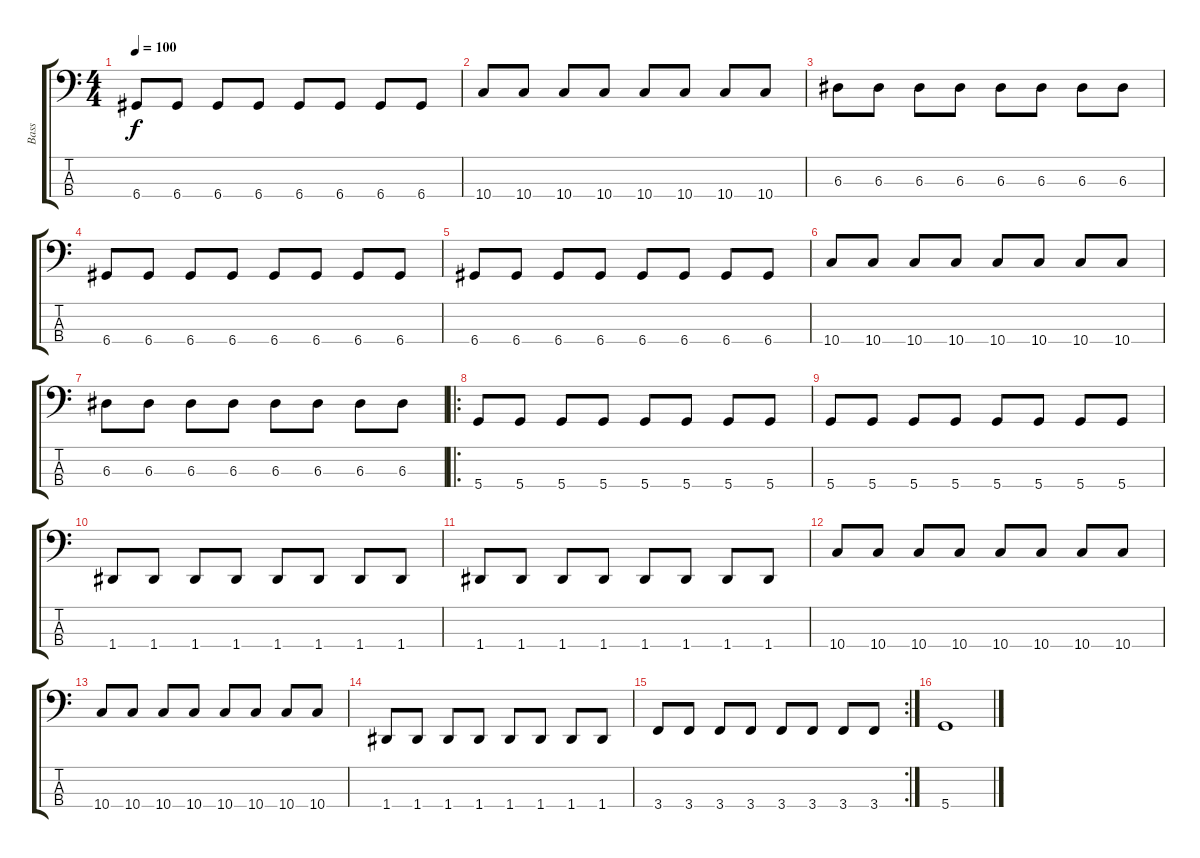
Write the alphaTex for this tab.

\track ("Bass" "Bass") {instrument electricbassfinger}
\staff {score tabs}
\tuning (G2 D2 A1 D1) {hide}
\ts (4 4)
\tempo 100
\clef f4
\ks c
6.4.8{dy f} 6.4.8 6.4.8 6.4.8 6.4.8 6.4.8 6.4.8 6.4.8 |
10.4.8 10.4.8 10.4.8 10.4.8 10.4.8 10.4.8 10.4.8 10.4.8 |
6.3.8 6.3.8 6.3.8 6.3.8 6.3.8 6.3.8 6.3.8 6.3.8 |
6.4.8 6.4.8 6.4.8 6.4.8 6.4.8 6.4.8 6.4.8 6.4.8 |
6.4.8 6.4.8 6.4.8 6.4.8 6.4.8 6.4.8 6.4.8 6.4.8 |
10.4.8 10.4.8 10.4.8 10.4.8 10.4.8 10.4.8 10.4.8 10.4.8 |
6.3.8 6.3.8 6.3.8 6.3.8 6.3.8 6.3.8 6.3.8 6.3.8 |
\ro
5.4.8 5.4.8 5.4.8 5.4.8 5.4.8 5.4.8 5.4.8 5.4.8 |
5.4.8 5.4.8 5.4.8 5.4.8 5.4.8 5.4.8 5.4.8 5.4.8 |
1.4.8 1.4.8 1.4.8 1.4.8 1.4.8 1.4.8 1.4.8 1.4.8 |
1.4.8 1.4.8 1.4.8 1.4.8 1.4.8 1.4.8 1.4.8 1.4.8 |
10.4.8 10.4.8 10.4.8 10.4.8 10.4.8 10.4.8 10.4.8 10.4.8 |
10.4.8 10.4.8 10.4.8 10.4.8 10.4.8 10.4.8 10.4.8 10.4.8 |
1.4.8 1.4.8 1.4.8 1.4.8 1.4.8 1.4.8 1.4.8 1.4.8 |
\rc 2
3.4.8 3.4.8 3.4.8 3.4.8 3.4.8 3.4.8 3.4.8 3.4.8 |
5.4.1
